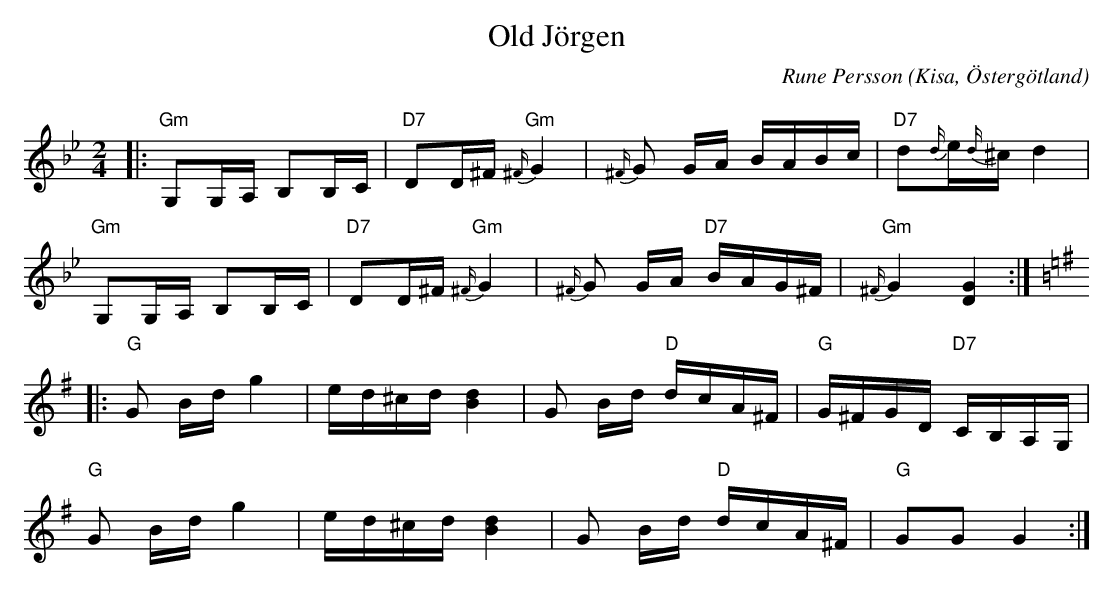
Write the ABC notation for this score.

X:1
T:Old Jörgen
C:Rune Persson
O:Kisa, Östergötland
Q:65
M:2/4
L:1/8
K:Gm
|:"Gm"G,G,/A,/ B,B,/C/|"D7"DD/^F/ "Gm"{^F/}G2|{^F/}G G/A/ B/A/B/c/|"D7"d{d/}e/{d/}^c/ d2|
"Gm"G,G,/A,/ B,B,/C/|"D7"DD/^F/ "Gm"{^F/}G2|{^F/}G G/A/"D7" B/A/G/^F/|"Gm"{^F/}G2 [DG]2:|
[K:G]|:"G"G B/d/ g2|e/d/^c/d/ [dB]2|G B/d/ "D"d/c/A/^F/|"G"G/^F/G/D/ "D7"C/B,/A,/G,/|
"G"G B/d/ g2|e/d/^c/d/ [dB]2|G B/d/ "D"d/c/A/^F/|"G"GG G2 :|]
